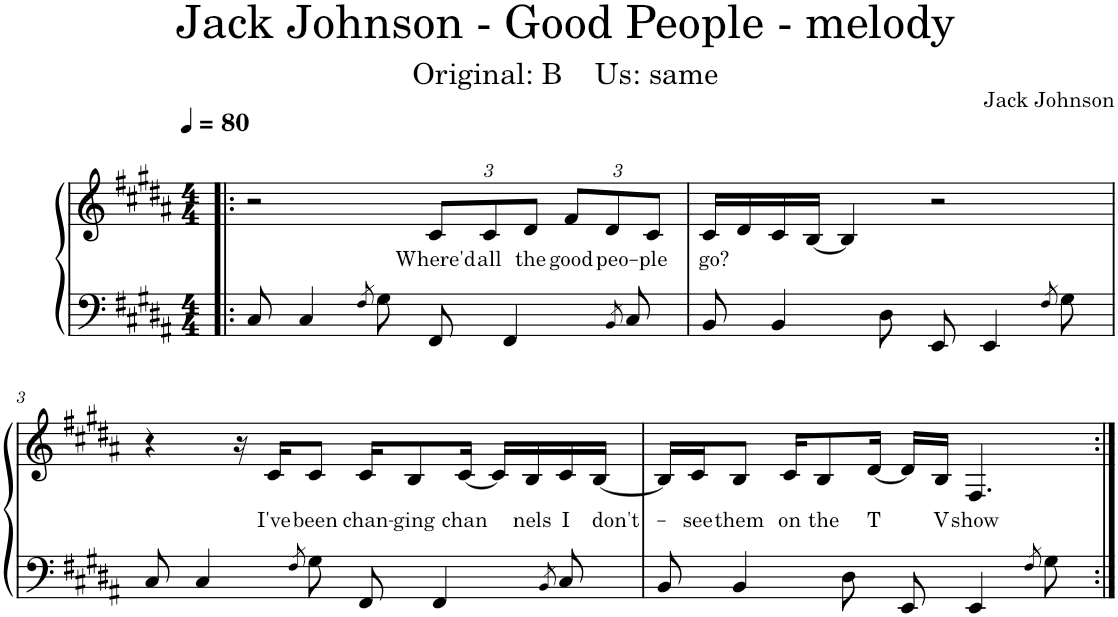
**kern	**kern	**text
*part1	*part1	*part1
*staff2	*staff1	*staff1
*I"Piano	*	*
*I'Pno.	*	*
*clefF4	*clefG2	*
*k[f#c#g#d#a#]	*k[f#c#g#d#a#]	*
*M4/4	*M4/4	*
*MM80	*MM80	*
=1!|:	=1!|:	=1!|:
8C#/	2r	.
4C#/	.	.
8qF#/	.	.
8G#\	.	.
*	*Xbrackettup	*
!	!	!LO:LY:b
8FF#/	12c#/L	Where'd
!	!	!LO:LY:b
.	12c#/	all
4FF#/	.	.
!	!	!LO:LY:b
.	12d#/J	the
!	!	!LO:LY:b
.	12f#/L	good
!	!	!LO:LY:b
.	12d#/	peo-
8qBB/	.	.
8C#/	.	.
!	!	!LO:LY:b
.	12c#/J	-ple
=2	=2	=2
!	!	!LO:LY:b
8BB/	16c#/LL	go?
.	16d#/	.
4BB/	16c#/	.
.	[16B/JJ	.
.	4B/]	.
8D#\	.	.
8EE/	2r	.
4EE/	.	.
8qF#/	.	.
8G#\	.	.
!!LO:LB:g=z
=3	=3	=3
8C#/	4r	.
4C#/	.	.
.	16r	.
!	!	!LO:LY:b
.	16c#/KL	I've
8qF#/	.	.
!	!	!LO:LY:b
8G#\	8c#/J	been
!	!	!LO:LY:b
8FF#/	16c#/KL	chan-
!	!	!LO:LY:b
.	8B/	-ging
4FF#/	.	.
!	!	!LO:LY:b
.	[16c#/Jk	chan
.	16c#/LL]	.
!	!	!LO:LY:b
.	16B/	nels
8qBB/	.	.
!	!	!LO:LY:b
8C#/	16c#/	I
!	!	!LO:LY:b
.	[16B/JJ	don't-
=4	=4	=4
8BB/	16B/LL]	.
!	!	!LO:LY:b
.	16c#/J	-see
!	!	!LO:LY:b
4BB/	8B/J	them
!	!	!LO:LY:b
.	16c#/KL	on
!	!	!LO:LY:b
.	8B/	the
8D#\	.	.
!	!	!LO:LY:b
.	[16d#/Jk	T
8EE/	16d#/LL]	.
!	!	!LO:LY:b
.	16B/JJ	V
!	!	!LO:LY:b
4EE/	4.F#/	show
8qF#/	.	.
8G#\	.	.
=:|!	=:|!	=:|!
*-	*-	*-
